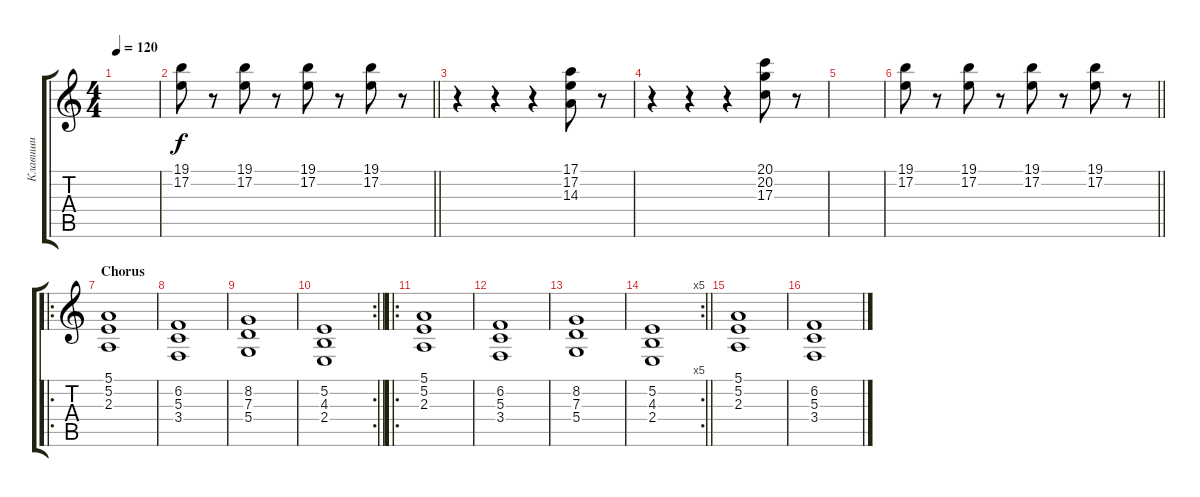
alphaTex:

\track ("Клавиши" "Клавиши") {instrument stringensemble1}
\staff {score tabs}
\tuning (E4 B3 G3 D3 A2 E2) {hide}
\ts (4 4)
\tempo 120
\clef g2
\ks c
|
\barLineRight lightlight
(19.1 17.2).8 r.8 (19.1 17.2).8 r.8 (19.1 17.2).8 r.8 (19.1 17.2).8 r.8 |
r.4 r.4 r.4 (17.1 17.2 14.3).8 r.8 |
r.4 r.4 r.4 (20.1 20.2 17.3).8 r.8 |
|
\barLineRight lightlight
(19.1 17.2).8 r.8 (19.1 17.2).8 r.8 (19.1 17.2).8 r.8 (19.1 17.2).8 r.8 |
\ro
\section ("" "Chorus")
(5.1 5.2 2.3).1{volume 7} |
(6.2 5.3 3.4).1 |
(8.2 7.3 5.4).1 |
\rc 2
\barLineRight lightlight
(5.2 4.3 2.4).1 |
\ro
(5.1 5.2 2.3).1{volume 7} |
(6.2 5.3 3.4).1 |
(8.2 7.3 5.4).1 |
\rc 5
\barLineRight lightlight
(5.2 4.3 2.4).1 |
(5.1 5.2 2.3).1{volume 7} |
(6.2 5.3 3.4).1
